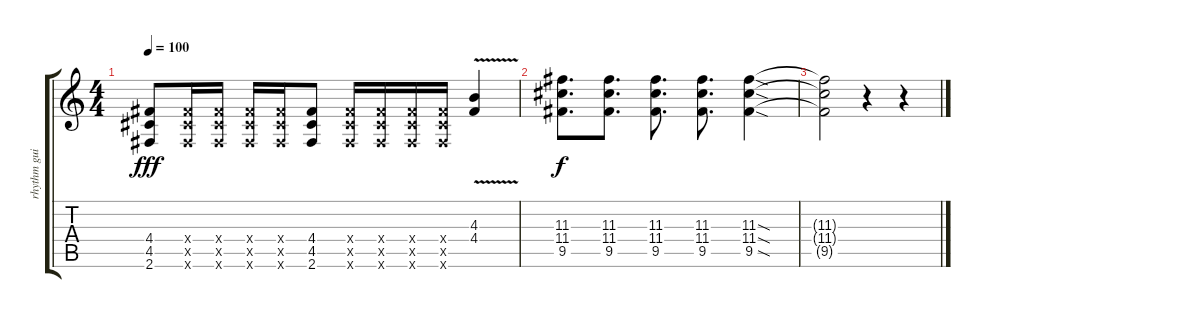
\track ("rhythm guitar 2" "rhythm gui") {instrument overdrivenguitar}
\staff {score tabs}
\tuning (E4 B3 G3 D3 A2 E2) {hide}
\ts (4 4)
\tempo 100
\clef g2
\ks c
(4.4 4.5 2.6).8{dy fff} (4.4{x} 4.5{x} 2.6{x}).16 (4.4{x} 4.5{x} 2.6{x}).16 (4.4{x} 4.5{x} 2.6{x}).16 (4.4{x} 4.5{x} 2.6{x}).16 (4.4 4.5 2.6).8 (4.4{x} 4.5{x} 2.6{x}).16 (4.4{x} 4.5{x} 2.6{x}).16 (4.4{x} 4.5{x} 2.6{x}).16 (4.4{x} 4.5{x} 2.6{x}).16 (4.3{v} 4.4).4 |
(11.3 11.4 9.5).8{d dy f} (11.3 11.4 9.5).8{d} (11.3 11.4 9.5).8{d} (11.3 11.4 9.5).8{d} (11.3{sod} 11.4{sod} 9.5{sod}).4 |
(11.3{t} 11.4{t} 9.5{t}).2 r.4 r.4
